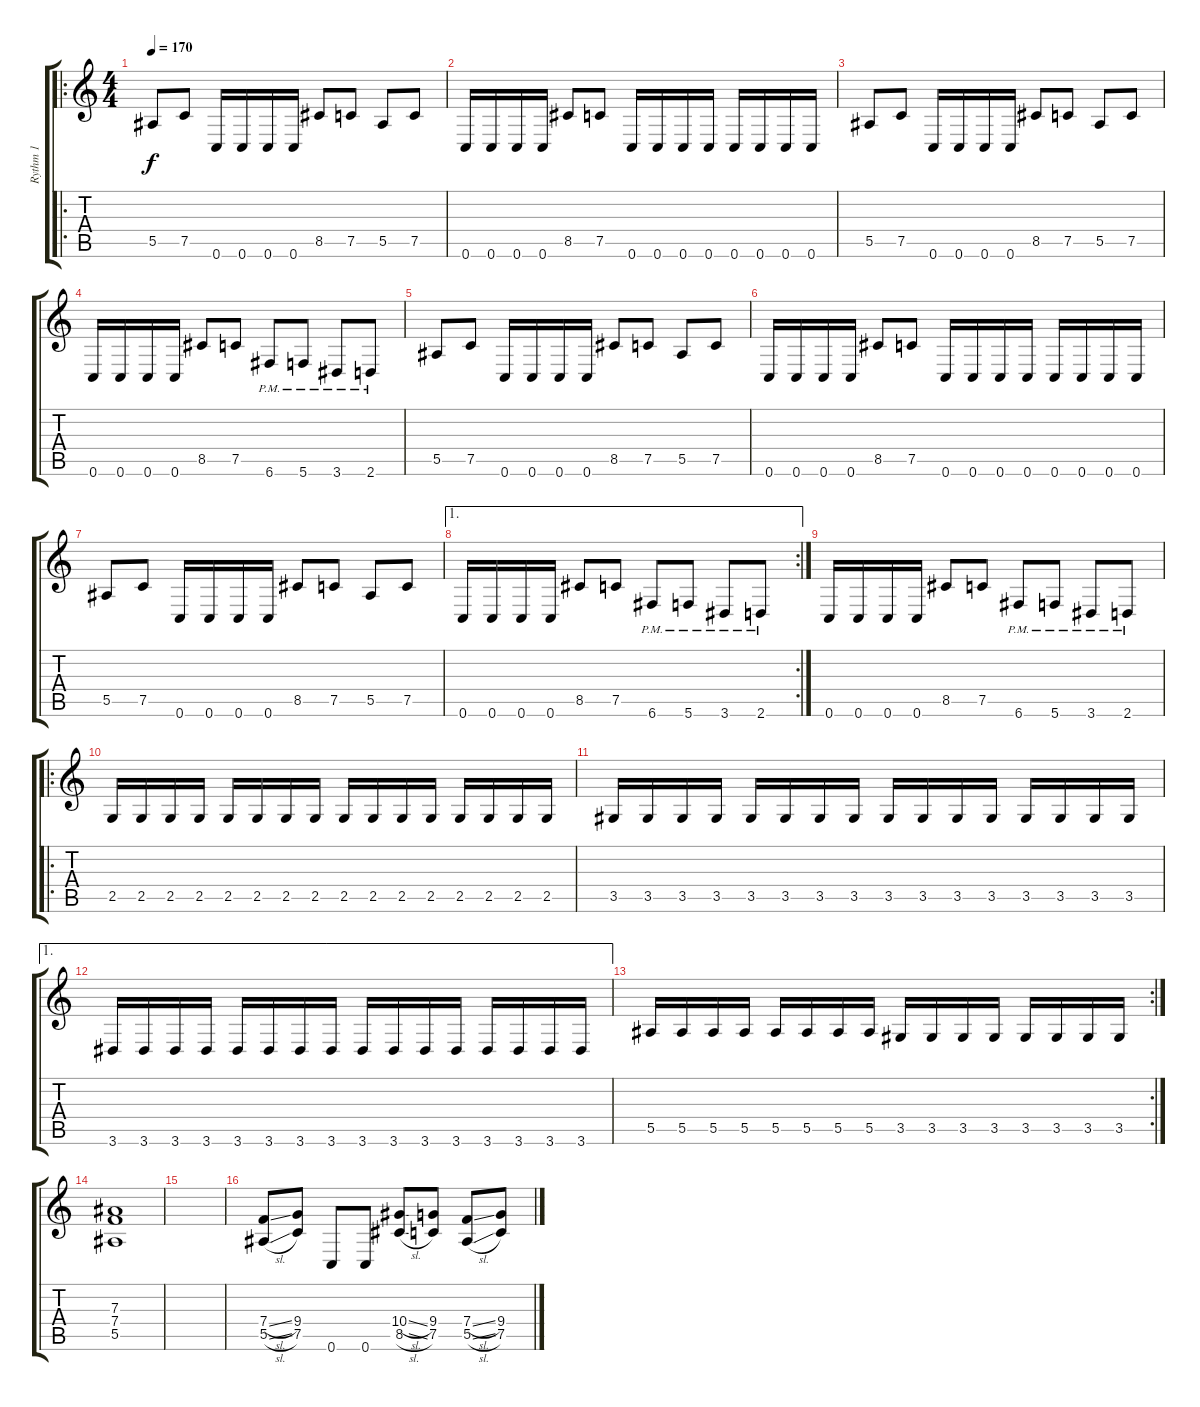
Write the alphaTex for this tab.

\track ("Rythm 1" "Rythm 1") {instrument distortionguitar}
\staff {score tabs}
\tuning (C4 G3 Eb3 Bb2 F2 C2) {hide}
\ro
\ts (4 4)
\tempo 170
\clef g2
\ks c
5.5.8{dy f} 7.5.8 0.6.16 0.6.16 0.6.16 0.6.16 8.5.8 7.5.8 5.5.8 7.5.8 |
0.6.16 0.6.16 0.6.16 0.6.16 8.5.8 7.5.8 0.6.16 0.6.16 0.6.16 0.6.16 0.6.16 0.6.16 0.6.16 0.6.16 |
5.5.8 7.5.8 0.6.16 0.6.16 0.6.16 0.6.16 8.5.8 7.5.8 5.5.8 7.5.8 |
0.6.16 0.6.16 0.6.16 0.6.16 8.5.8 7.5.8 6.6{pm}.8 5.6{pm}.8 3.6{pm}.8 2.6{pm}.8 |
5.5.8 7.5.8 0.6.16 0.6.16 0.6.16 0.6.16 8.5.8 7.5.8 5.5.8 7.5.8 |
0.6.16 0.6.16 0.6.16 0.6.16 8.5.8 7.5.8 0.6.16 0.6.16 0.6.16 0.6.16 0.6.16 0.6.16 0.6.16 0.6.16 |
5.5.8 7.5.8 0.6.16 0.6.16 0.6.16 0.6.16 8.5.8 7.5.8 5.5.8 7.5.8 |
\ae 1
\rc 2
0.6.16 0.6.16 0.6.16 0.6.16 8.5.8 7.5.8 6.6{pm}.8 5.6{pm}.8 3.6{pm}.8 2.6{pm}.8 |
0.6.16 0.6.16 0.6.16 0.6.16 8.5.8 7.5.8 6.6{pm}.8 5.6{pm}.8 3.6{pm}.8 2.6{pm}.8 |
\ro
2.5.16 2.5.16 2.5.16 2.5.16 2.5.16 2.5.16 2.5.16 2.5.16 2.5.16 2.5.16 2.5.16 2.5.16 2.5.16 2.5.16 2.5.16 2.5.16 |
3.5.16 3.5.16 3.5.16 3.5.16 3.5.16 3.5.16 3.5.16 3.5.16 3.5.16 3.5.16 3.5.16 3.5.16 3.5.16 3.5.16 3.5.16 3.5.16 |
\ae 1
3.6.16 3.6.16 3.6.16 3.6.16 3.6.16 3.6.16 3.6.16 3.6.16 3.6.16 3.6.16 3.6.16 3.6.16 3.6.16 3.6.16 3.6.16 3.6.16 |
\rc 2
5.5.16 5.5.16 5.5.16 5.5.16 5.5.16 5.5.16 5.5.16 5.5.16 3.5.16 3.5.16 3.5.16 3.5.16 3.5.16 3.5.16 3.5.16 3.5.16 |
(7.3 7.4 5.5).1 |
|
(7.4{sl} 5.5{sl}).8 (9.4 7.5).8 0.6.8 0.6.8 (10.4{sl} 8.5{sl}).8 (9.4 7.5).8 (7.4{sl} 5.5{sl}).8 (9.4 7.5).8
